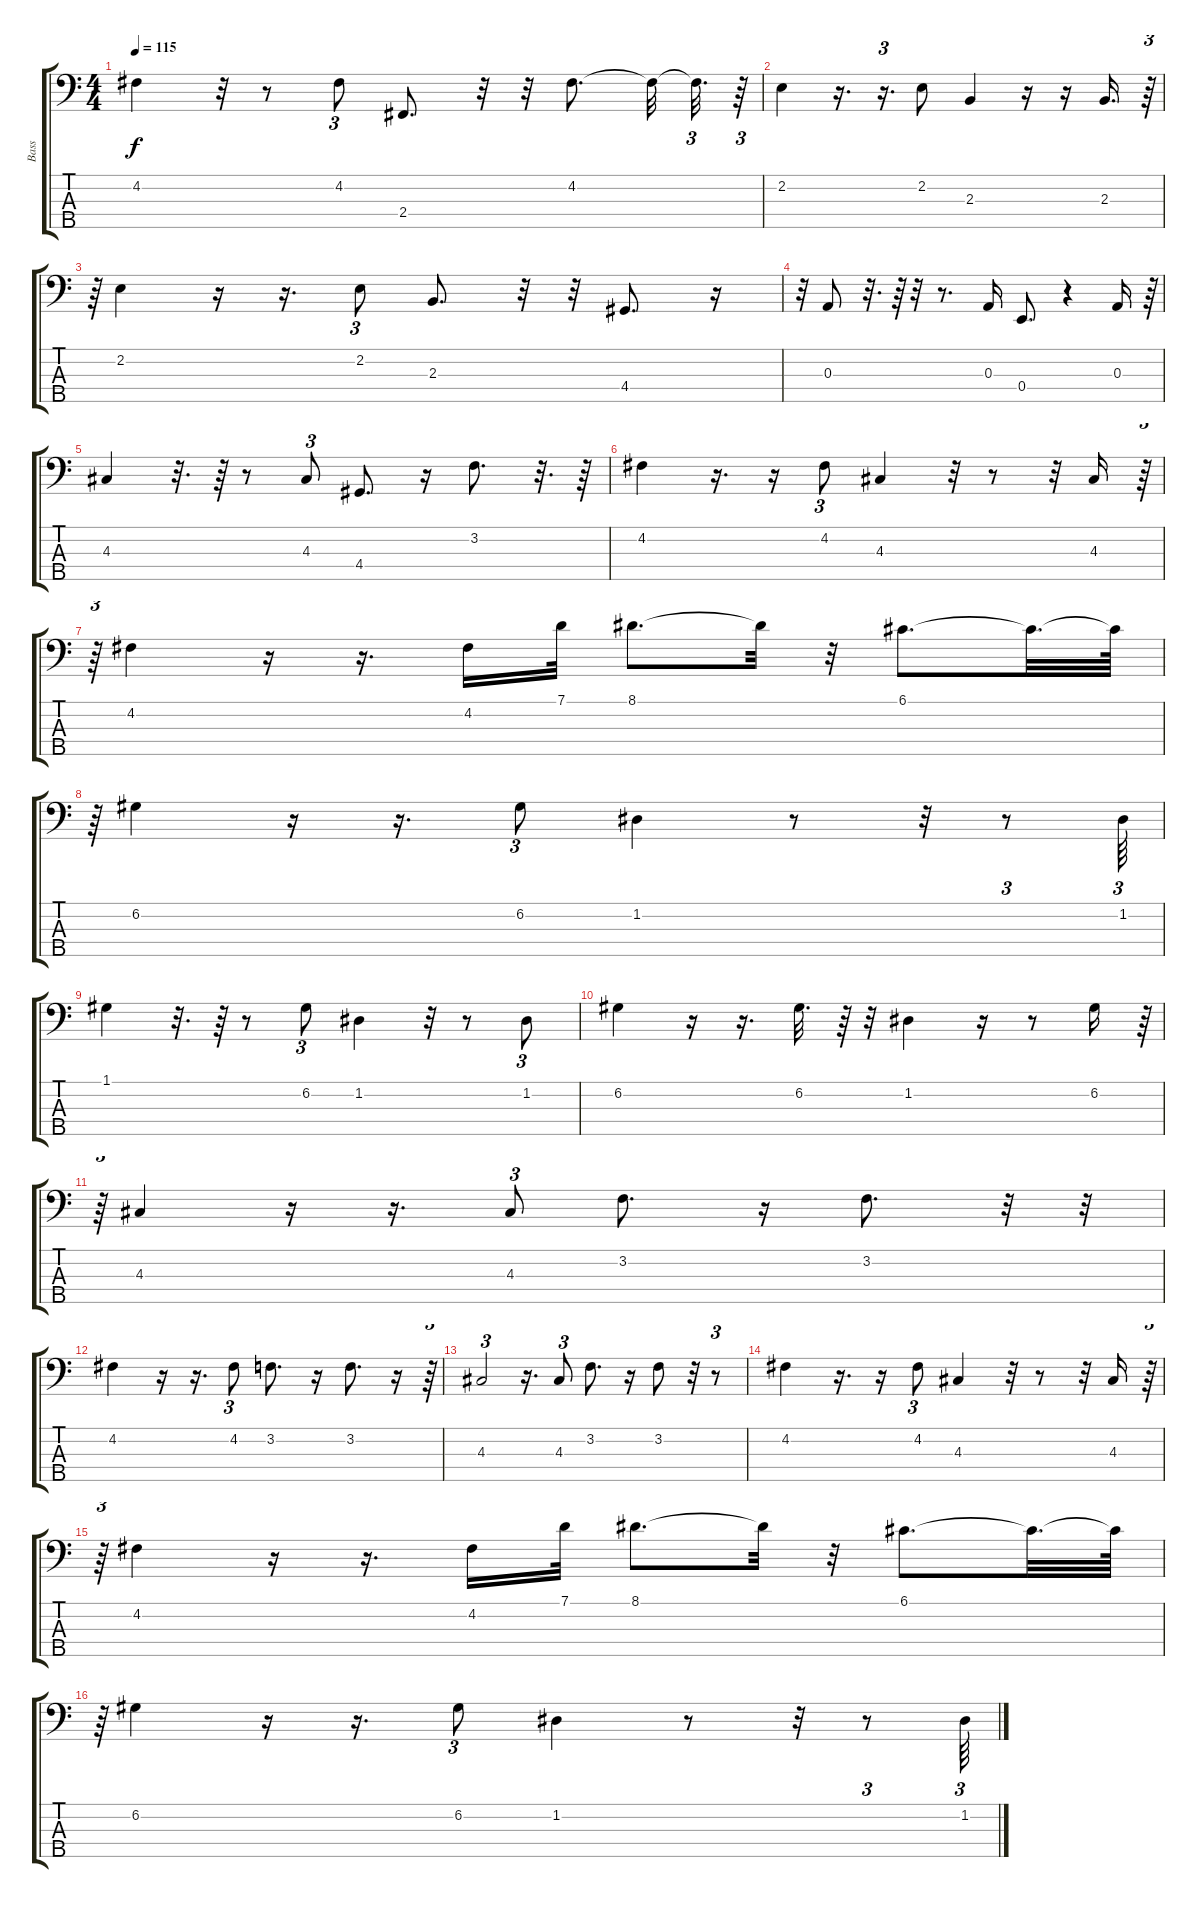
\track ("Bass" "Bass") {instrument electricbassfinger}
\staff {score tabs}
\tuning (G2 D2 A1 E1 B0) {hide}
\ts (4 4)
\tempo 115
\clef f4
\ks c
4.2.4{dy f} r.32 r.8 4.2.8{tu (3 2)} 2.4.8{d} r.32 r.32 4.2.8{d} 4.2{t}.32 4.2{t}.32{d tu (3 2)} r.64{tu (3 2)} |
2.2.4 r.16{d} r.16{d tu (3 2)} 2.2.8 2.3.4 r.16 r.16 2.3.16{d} r.64{tu (3 2)} |
r.64{tu (3 2)} 2.2.4 r.16 r.16{d} 2.2.8{tu (3 2)} 2.3.8{d} r.32 r.32 4.4.8{d} r.16 |
r.32 0.3.8 r.32{d} r.64 r.32 r.8{d} 0.3.16 0.4.8{d} r.4 0.3.16 r.64{tu (3 2)} |
4.3.4 r.32{d} r.64 r.8 4.3.8{tu (3 2)} 4.4.8{d} r.16 3.2.8{d} r.32{d} r.64 |
4.2.4 r.16{d} r.16 4.2.8{tu (3 2)} 4.3.4 r.32 r.8 r.32 4.3.16 r.64{tu (3 2)} |
r.64{tu (3 2)} 4.2.4 r.16 r.16{d} 4.2.16 7.1.32 8.1.8{d} 8.1{t}.32 r.32 6.1.8{d} 6.1{t}.32{d} 6.1{t}.64 |
r.64{tu (3 2)} 6.2.4 r.16 r.16{d} 6.2.8{tu (3 2)} 1.2.4 r.8 r.32 r.8{tu (3 2)} 1.2.64{tu (3 2)} |
1.1.4 r.32{d} r.64 r.8 6.2.8{tu (3 2)} 1.2.4 r.32 r.8 1.2.8{tu (3 2)} |
6.2.4 r.16 r.16{d} 6.2.32{d} r.64 r.32 1.2.4 r.16 r.8 6.2.16 r.64{tu (3 2)} |
r.64{tu (3 2)} 4.3.4 r.16 r.16{d} 4.3.8{tu (3 2)} 3.2.8{d} r.16 3.2.8{d} r.32 r.32 |
4.2.4 r.16 r.16{d} 4.2.8{tu (3 2)} 3.2.8{d} r.16 3.2.8{d} r.16 r.64{tu (3 2)} |
4.3.2{tu (3 2)} r.16{d} 4.3.8{tu (3 2)} 3.2.8{d} r.16 3.2.8 r.32 r.8{tu (3 2)} |
4.2.4 r.16{d} r.16 4.2.8{tu (3 2)} 4.3.4 r.32 r.8 r.32 4.3.16 r.64{tu (3 2)} |
r.64{tu (3 2)} 4.2.4 r.16 r.16{d} 4.2.16 7.1.32 8.1.8{d} 8.1{t}.32 r.32 6.1.8{d} 6.1{t}.32{d} 6.1{t}.64 |
r.64{tu (3 2)} 6.2.4 r.16 r.16{d} 6.2.8{tu (3 2)} 1.2.4 r.8 r.32 r.8{tu (3 2)} 1.2.64{tu (3 2)}
